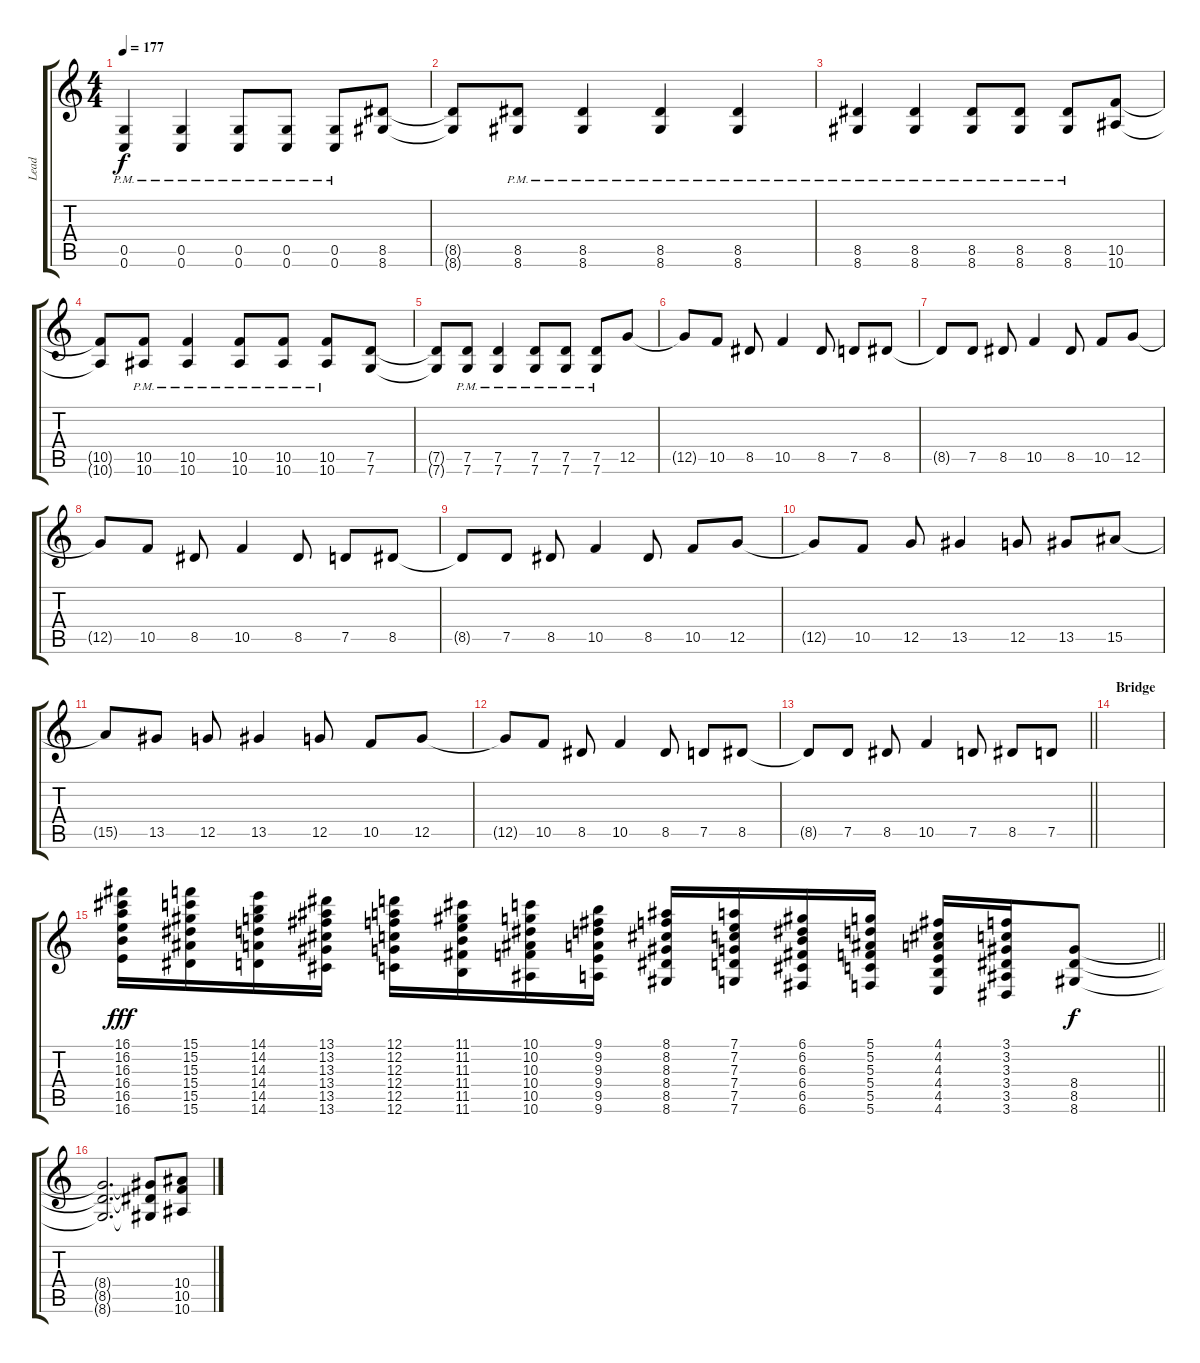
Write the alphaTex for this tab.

\track ("Lead" "Lead") {instrument distortionguitar}
\staff {score tabs}
\tuning (D4 A3 F3 C3 G2 C2) {hide}
\ts (4 4)
\tempo 177
\clef g2
\ks c
(0.5{pm} 0.6{pm}).4{dy f} (0.5{pm} 0.6{pm}).4 (0.5{pm} 0.6{pm}).8 (0.5{pm} 0.6{pm}).8 (0.5{pm} 0.6{pm}).8 (8.5 8.6).8 |
(8.5{t} 8.6{t}).8 (8.5{pm} 8.6{pm}).8 (8.5{pm} 8.6{pm}).4 (8.5{pm} 8.6{pm}).4 (8.5{pm} 8.6{pm}).4 |
(8.5{pm} 8.6{pm}).4 (8.5{pm} 8.6{pm}).4 (8.5{pm} 8.6{pm}).8 (8.5{pm} 8.6{pm}).8 (8.5{pm} 8.6{pm}).8 (10.5 10.6).8 |
(10.5{t} 10.6{t}).8 (10.5{pm} 10.6{pm}).8 (10.5{pm} 10.6{pm}).4 (10.5{pm} 10.6{pm}).8 (10.5{pm} 10.6{pm}).8 (10.5{pm} 10.6{pm}).8 (7.5 7.6).8 |
(7.5{t} 7.6{t}).8 (7.5{pm} 7.6{pm}).8 (7.5{pm} 7.6{pm}).4 (7.5{pm} 7.6{pm}).8 (7.5{pm} 7.6{pm}).8 (7.5{pm} 7.6{pm}).8 12.5.8 |
12.5{t}.8 10.5.8 8.5.8 10.5.4 8.5.8 7.5.8 8.5.8 |
8.5{t}.8 7.5.8 8.5.8 10.5.4 8.5.8 10.5.8 12.5.8 |
12.5{t}.8 10.5.8 8.5.8 10.5.4 8.5.8 7.5.8 8.5.8 |
8.5{t}.8 7.5.8 8.5.8 10.5.4 8.5.8 10.5.8 12.5.8 |
12.5{t}.8 10.5.8 12.5.8 13.5.4 12.5.8 13.5.8 15.5.8 |
15.5{t}.8 13.5.8 12.5.8 13.5.4 12.5.8 10.5.8 12.5.8 |
12.5{t}.8 10.5.8 8.5.8 10.5.4 8.5.8 7.5.8 8.5.8 |
\barLineRight lightlight
8.5{t}.8 7.5.8 8.5.8 10.5.4 7.5.8 8.5.8 7.5.8 |
\section ("" "Bridge")
|
\barLineRight lightlight
(16.1 16.2 16.3 16.4 16.5 16.6).16{dy fff volume 9 instrument guitarfretnoise} (15.1 15.2 15.3 15.4 15.5 15.6).16 (14.1 14.2 14.3 14.4 14.5 14.6).16 (13.1 13.2 13.3 13.4 13.5 13.6).16 (12.1 12.2 12.3 12.4 12.5 12.6).16 (11.1 11.2 11.3 11.4 11.5 11.6).16 (10.1 10.2 10.3 10.4 10.5 10.6).16 (9.1 9.2 9.3 9.4 9.5 9.6).16 (8.1 8.2 8.3 8.4 8.5 8.6).16 (7.1 7.2 7.3 7.4 7.5 7.6).16 (6.1 6.2 6.3 6.4 6.5 6.6).16 (5.1 5.2 5.3 5.4 5.5 5.6).16 (4.1 4.2 4.3 4.4 4.5 4.6).16 (3.1 3.2 3.3 3.4 3.5 3.6).16 (8.4 8.5 8.6).8{dy f volume 13 instrument distortionguitar} |
\section ("" "")
(8.4{t} 8.5{t} 8.6{t}).2{d} (8.4{t} 8.5{t} 8.6{t}).8 (10.4 10.5 10.6).8
